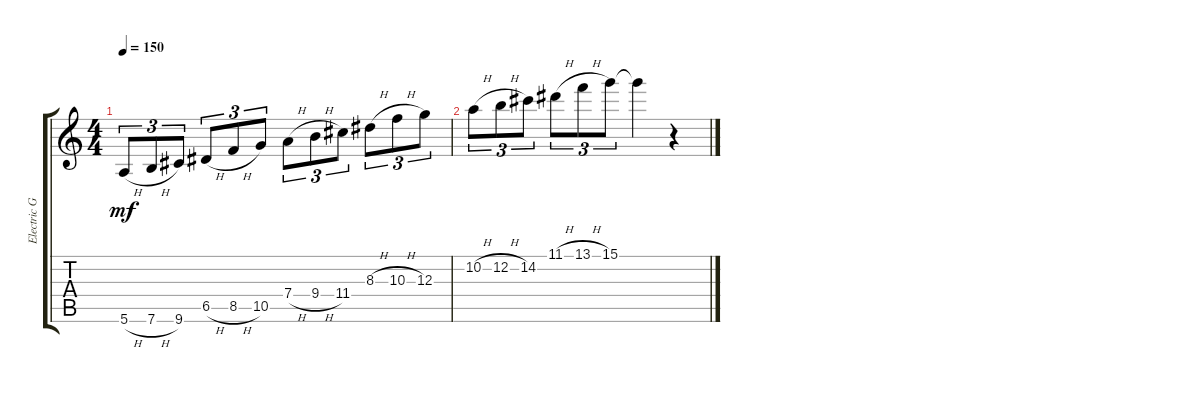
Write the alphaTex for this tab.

\track ("Electric Guitar" "Electric G") {instrument electricguitarclean}
\staff {score tabs}
\tuning (E4 B3 G3 D3 A2 E2) {hide}
\ts (4 4)
\tempo 150
\clef g2
\ks c
5.6{h}.8{tu (3 2) dy mf instrument electricguitarclean} 7.6{h}.8{tu (3 2)} 9.6.8{tu (3 2)} 6.5{h}.8{tu (3 2)} 8.5{h}.8{tu (3 2)} 10.5.8{tu (3 2)} 7.4{h}.8{tu (3 2)} 9.4{h}.8{tu (3 2)} 11.4.8{tu (3 2)} 8.3{h}.8{tu (3 2)} 10.3{h}.8{tu (3 2)} 12.3.8{tu (3 2)} |
10.2{h}.8{tu (3 2)} 12.2{h}.8{tu (3 2)} 14.2.8{tu (3 2)} 11.1{h}.8{tu (3 2)} 13.1{h}.8{tu (3 2)} 15.1.8{tu (3 2)} 15.1{t}.4 r.4
